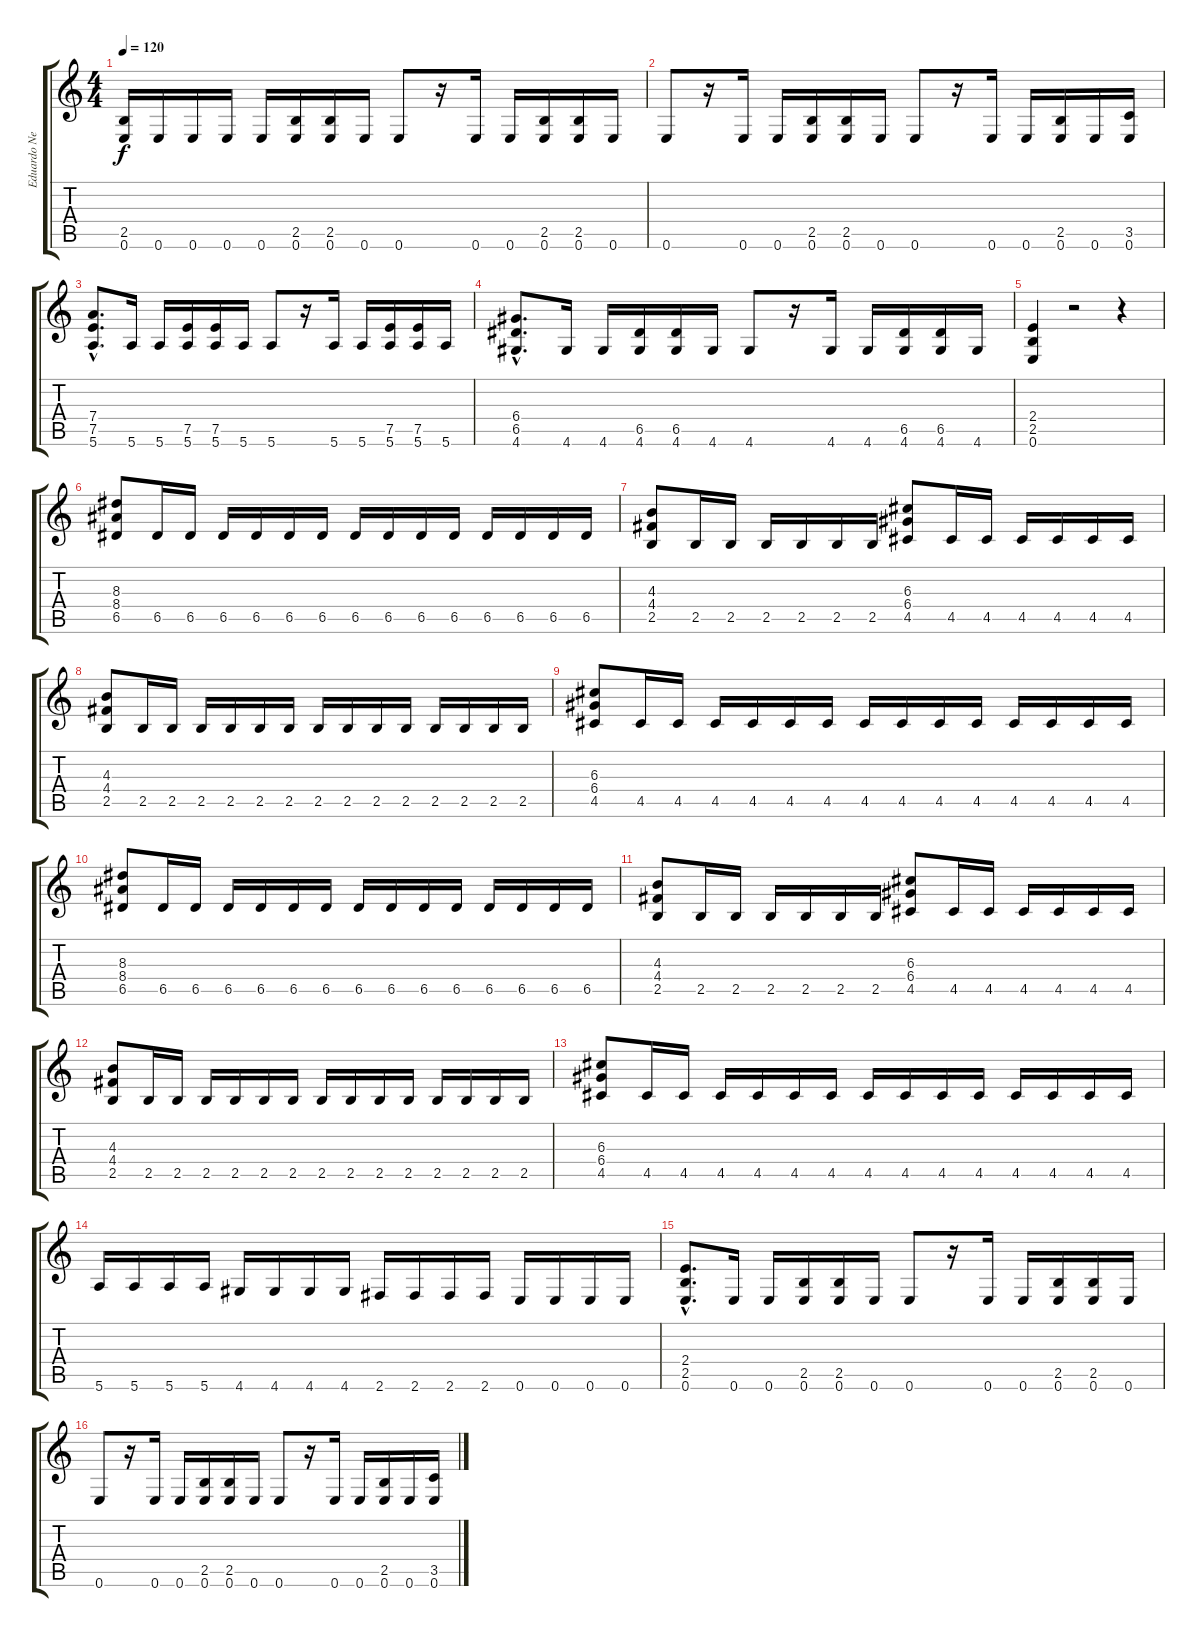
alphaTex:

\track ("Eduardo Neves - Guitar" "Eduardo Ne") {instrument overdrivenguitar}
\staff {score tabs}
\tuning (E4 B3 G3 D3 A2 E2) {hide}
\ts (4 4)
\tempo 120
\clef g2
\ks c
(2.5 0.6).16{dy f} 0.6.16 0.6.16 0.6.16 0.6.16 (2.5 0.6).16 (2.5 0.6).16 0.6.16 0.6.8 r.16 0.6.16 0.6.16 (2.5 0.6).16 (2.5 0.6).16 0.6.16 |
0.6.8 r.16 0.6.16 0.6.16 (2.5 0.6).16 (2.5 0.6).16 0.6.16 0.6.8 r.16 0.6.16 0.6.16 (2.5 0.6).16 0.6.16 (3.5 0.6).16 |
(7.4{hac} 7.5{hac} 5.6{hac}).8{d} 5.6.16 5.6.16 (7.5 5.6).16 (7.5 5.6).16 5.6.16 5.6.8 r.16 5.6.16 5.6.16 (7.5 5.6).16 (7.5 5.6).16 5.6.16 |
(6.4{hac} 6.5{hac} 4.6{hac}).8{d} 4.6.16 4.6.16 (6.5 4.6).16 (6.5 4.6).16 4.6.16 4.6.8 r.16 4.6.16 4.6.16 (6.5 4.6).16 (6.5 4.6).16 4.6.16 |
(2.4 2.5 0.6).4 r.2 r.4 |
(8.3 8.4 6.5).8 6.5.16 6.5.16 6.5.16 6.5.16 6.5.16 6.5.16 6.5.16 6.5.16 6.5.16 6.5.16 6.5.16 6.5.16 6.5.16 6.5.16 |
(4.3 4.4 2.5).8 2.5.16 2.5.16 2.5.16 2.5.16 2.5.16 2.5.16 (6.3 6.4 4.5).8 4.5.16 4.5.16 4.5.16 4.5.16 4.5.16 4.5.16 |
(4.3 4.4 2.5).8 2.5.16 2.5.16 2.5.16 2.5.16 2.5.16 2.5.16 2.5.16 2.5.16 2.5.16 2.5.16 2.5.16 2.5.16 2.5.16 2.5.16 |
(6.3 6.4 4.5).8 4.5.16 4.5.16 4.5.16 4.5.16 4.5.16 4.5.16 4.5.16 4.5.16 4.5.16 4.5.16 4.5.16 4.5.16 4.5.16 4.5.16 |
(8.3 8.4 6.5).8 6.5.16 6.5.16 6.5.16 6.5.16 6.5.16 6.5.16 6.5.16 6.5.16 6.5.16 6.5.16 6.5.16 6.5.16 6.5.16 6.5.16 |
(4.3 4.4 2.5).8 2.5.16 2.5.16 2.5.16 2.5.16 2.5.16 2.5.16 (6.3 6.4 4.5).8 4.5.16 4.5.16 4.5.16 4.5.16 4.5.16 4.5.16 |
(4.3 4.4 2.5).8 2.5.16 2.5.16 2.5.16 2.5.16 2.5.16 2.5.16 2.5.16 2.5.16 2.5.16 2.5.16 2.5.16 2.5.16 2.5.16 2.5.16 |
(6.3 6.4 4.5).8 4.5.16 4.5.16 4.5.16 4.5.16 4.5.16 4.5.16 4.5.16 4.5.16 4.5.16 4.5.16 4.5.16 4.5.16 4.5.16 4.5.16 |
5.6.16 5.6.16 5.6.16 5.6.16 4.6.16 4.6.16 4.6.16 4.6.16 2.6.16 2.6.16 2.6.16 2.6.16 0.6.16 0.6.16 0.6.16 0.6.16 |
(2.4{hac} 2.5{hac} 0.6{hac}).8{d} 0.6.16 0.6.16 (2.5 0.6).16 (2.5 0.6).16 0.6.16 0.6.8 r.16 0.6.16 0.6.16 (2.5 0.6).16 (2.5 0.6).16 0.6.16 |
0.6.8 r.16 0.6.16 0.6.16 (2.5 0.6).16 (2.5 0.6).16 0.6.16 0.6.8 r.16 0.6.16 0.6.16 (2.5 0.6).16 0.6.16 (3.5 0.6).16
